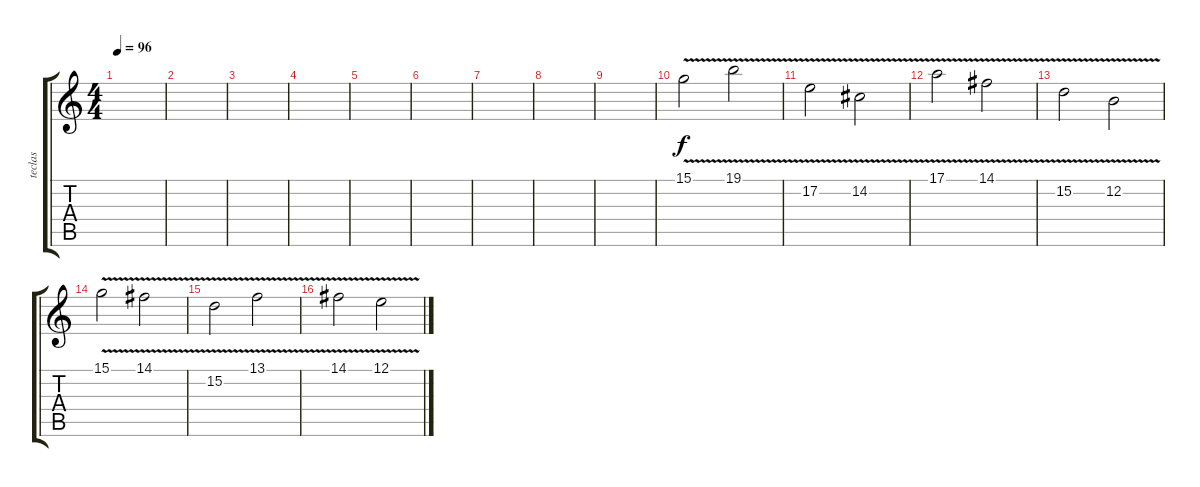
\track ("teclas" "teclas") {instrument drawbarorgan}
\staff {score tabs}
\tuning (E4 B3 G3 D3 A2 E2) {hide}
\ts (4 4)
\tempo 96
\clef g2
\ks c
|
|
|
|
|
|
|
|
|
15.1{v}.2 19.1{v}.2 |
17.2{v}.2 14.2{v}.2 |
17.1{v}.2 14.1{v}.2 |
15.2{v}.2 12.2{v}.2 |
15.1{v}.2 14.1{v}.2 |
15.2{v}.2 13.1{v}.2 |
14.1{v}.2 12.1{v}.2
